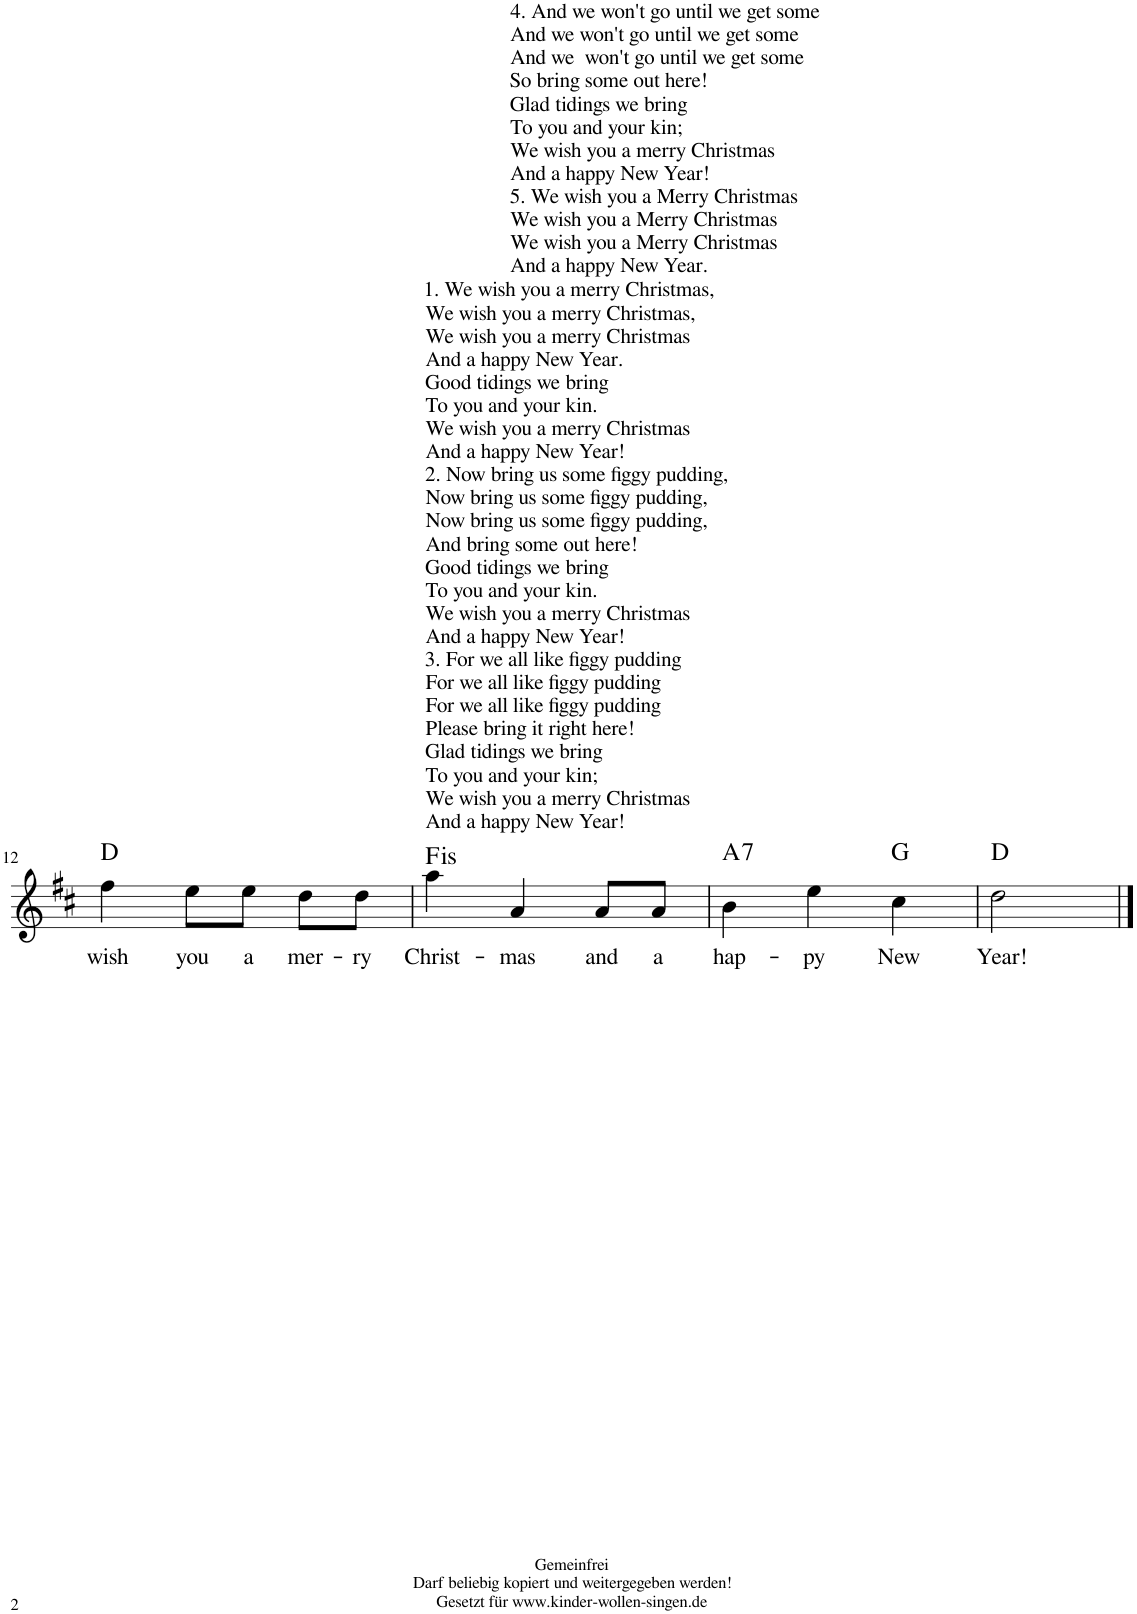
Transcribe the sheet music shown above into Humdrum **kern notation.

**kern	**text	**harte
*part1	*part1	*part1
*staff1	*staff1	*
*I"Voice	*	*
!!LO:PB:g=z
*clefG2	*	*
*k[f#c#]	*	*
*M3/4	*	*
=12	=12	=12
!	!LO:LY:b	!
4ff#\	wish	D:maj
!	!LO:LY:b	!
8ee\L	you	.
!	!LO:LY:b	!
8ee\J	a	.
!	!LO:LY:b	!
8dd\L	mer-	.
!	!LO:LY:b	!
8dd\J	-ry	.
=13	=13	=13
!LO:TX:a:t=1. We wish you a merry Christmas,	!	!
!LO:TX:a:t=We wish you a merry Christmas,	!	!
!LO:TX:a:t=We wish you a merry Christmas	!	!
!LO:TX:a:t=And a happy New Year.	!	!
!LO:TX:a:t=Good tidings we bring	!	!
!LO:TX:a:t=To you and your kin.	!	!
!LO:TX:a:t=We wish you a merry Christmas	!	!
!LO:TX:a:t=And a happy New Year!	!	!
!LO:TX:a:t=2. Now bring us some figgy pudding,	!	!
!LO:TX:a:t=Now bring us some figgy pudding,	!	!
!LO:TX:a:t=Now bring us some figgy pudding,	!	!
!LO:TX:a:t=And bring some out here!	!	!
!LO:TX:a:t=Good tidings we bring	!	!
!LO:TX:a:t=To you and your kin.	!	!
!LO:TX:a:t=We wish you a merry Christmas	!	!
!LO:TX:a:t=And a happy New Year!	!	!
!LO:TX:a:t=3. For we all like figgy pudding	!	!
!LO:TX:a:t=For we all like figgy pudding	!	!
!LO:TX:a:t=For we all like figgy pudding	!	!
!LO:TX:a:t=Please bring it right here!	!	!
!LO:TX:a:t=Glad tidings we bring	!	!
!LO:TX:a:t=To you and your kin;	!	!
!LO:TX:a:t=We wish you a merry Christmas	!	!
!LO:TX:a:t=And a happy New Year!	!	!
!	!LO:LY:b	!LO:H:kt=is
4aa\	Christ-	.
!LO:TX:a:t=4. And we won't go until we get some	!	!
!LO:TX:a:t=And we won't go until we get some	!	!
!LO:TX:a:t=And we  won't go until we get some	!	!
!LO:TX:a:t=So bring some out here!	!	!
!LO:TX:a:t=Glad tidings we bring	!	!
!LO:TX:a:t=To you and your kin;	!	!
!LO:TX:a:t=We wish you a merry Christmas	!	!
!LO:TX:a:t=And a happy New Year!	!	!
!LO:TX:a:t=5. We wish you a Merry Christmas	!	!
!LO:TX:a:t=We wish you a Merry Christmas	!	!
!LO:TX:a:t=We wish you a Merry Christmas	!	!
!LO:TX:a:t=And a happy New Year.	!	!
!	!LO:LY:b	!
4a/	-mas	.
!	!LO:LY:b	!
8a/L	and	.
!	!LO:LY:b	!
8a/J	a	.
=14	=14	=14
!	!LO:LY:b	!LO:H:kt=7
4b\	hap-	A:7
!	!LO:LY:b	!
4ee\	-py	.
!	!LO:LY:b	!
4cc#\	New	G:maj
=15	=15	=15
!	!LO:LY:b	!
2dd\	Year!	D:maj
==	==	==
*-	*-	*-
